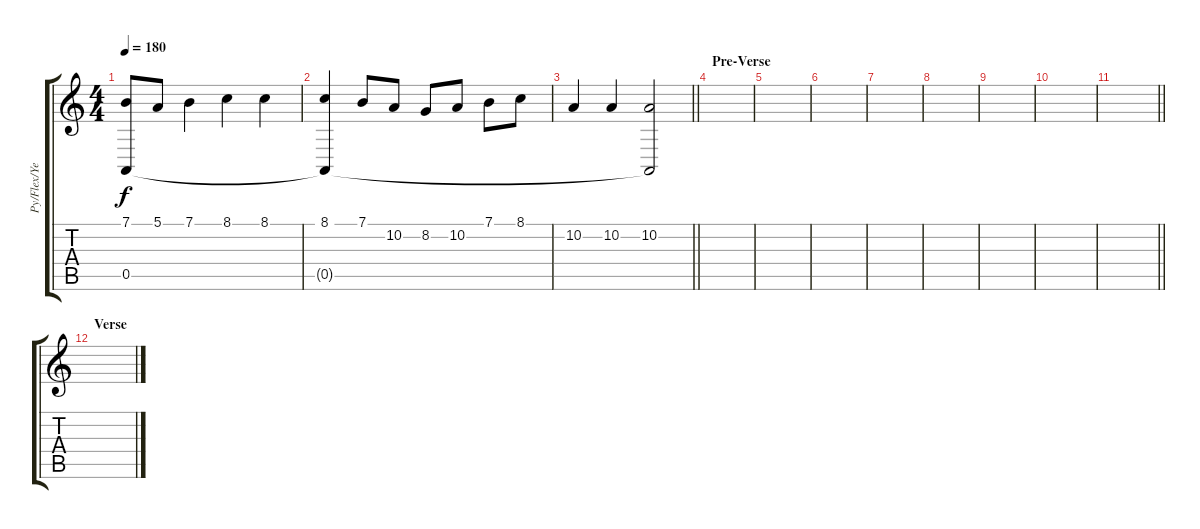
\track ("Py/Flex/Yellow" "Py/Flex/Ye") {instrument bagpipe}
\staff {score tabs}
\tuning (E4 B3 G3 D3 A2 E2) {hide}
\ts (4 4)
\tempo 180
\clef g2
\ks c
(7.1 0.5{t}).8{dy f} 5.1.8 7.1.4 8.1.4 8.1.4 |
(8.1 0.5{t}).4 7.1.8 10.2.8 8.2.8 10.2.8 7.1.8 8.1.8 |
\barLineRight lightlight
10.2.4 10.2.4 (10.2 0.5{t}).2 |
\section ("" "Pre-Verse")
|
|
|
|
|
|
|
\barLineRight lightlight
|
\section ("" "Verse")
